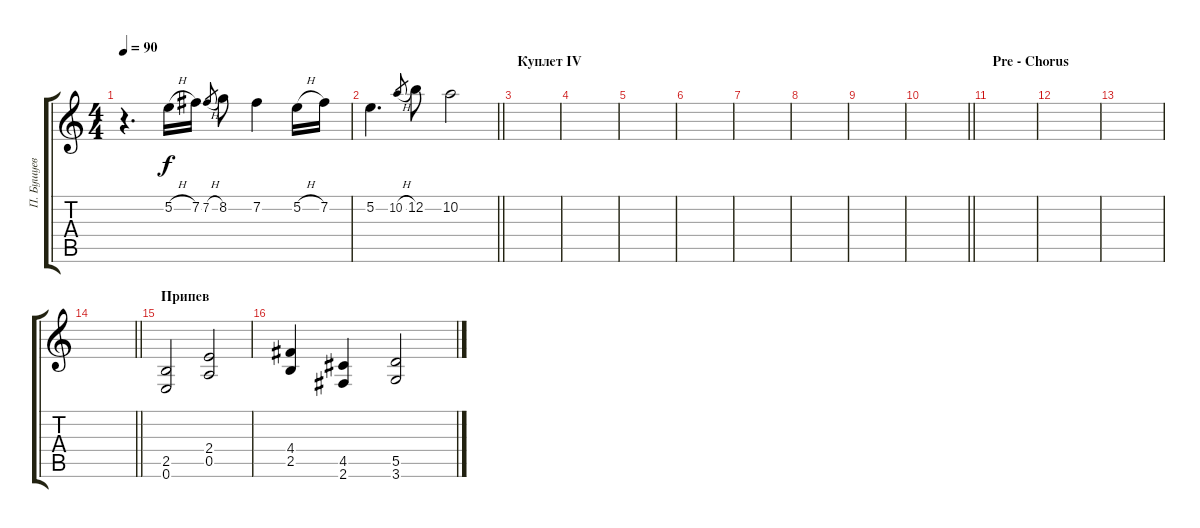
\track ("П. Бушуев" "П. Бушуев") {instrument acousticguitarsteel}
\staff {score tabs}
\tuning (E4 B3 G3 D3 A2 E2) {hide}
\ts (4 4)
\tempo 90
\clef g2
\ks c
r.4{d dy f} 5.2{h}.16 7.2.16 7.2{h}.8{gr} 8.2.8 7.2.4 5.2{h}.16 7.2.16 |
\barLineRight lightlight
5.2.4{d} 10.2{h}.8{gr} 12.2.8 10.2.2 |
\section ("" "Куплет IV")
|
|
|
|
|
|
|
\barLineRight lightlight
|
\section ("" "Pre - Chorus")
|
|
|
\barLineRight lightlight
|
\section ("" "Припев")
(2.5 0.6).2{instrument distortionguitar} (2.4 0.5).2 |
(4.4 2.5).4 (4.5 2.6).4 (5.5 3.6).2
